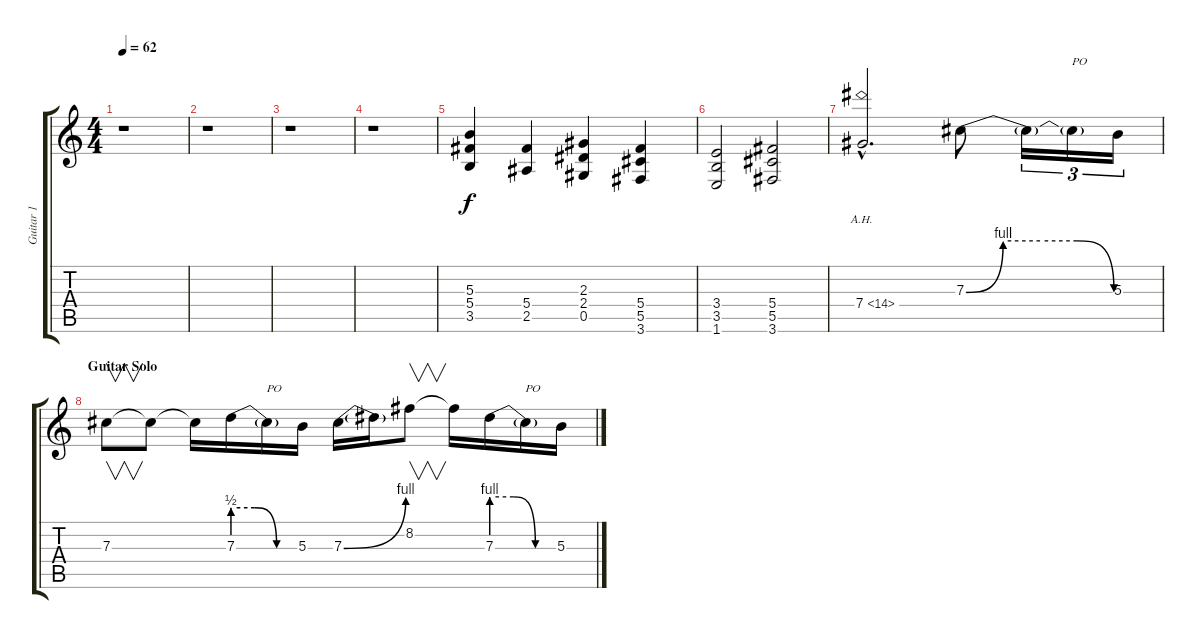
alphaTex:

\track ("Guitar 1" "Guitar 1") {instrument distortionguitar}
\staff {score tabs}
\tuning (Eb4 Bb3 Gb3 Db3 Ab2 Eb2) {hide}
\ts (4 4)
\tempo 62
\clef g2
\ks c
r.1{dy f} |
r.1 |
r.1 |
r.1 |
(5.3 5.4 3.5).4{instrument distortionguitar} (5.4 2.5).4 (2.3 2.4 0.5).4 (5.4 5.5 3.6).4 |
(3.4 3.5 1.6).2 (5.4 5.5 3.6).2 |
7.4{ah 7 hac}.2{d} 7.3{be (custom 0 0 15 4 30 4 45 4 60 0)}.8 7.3{t}.16{tu (3 2)} 7.3{t}.16{tu (3 2) txt "PO"} 5.3.16{tu (3 2)} |
\section ("" "Guitar Solo")
7.3.8{v} 7.3{t}.8 7.3{t}.16 7.3{be (custom 0 2 20 2 40 0 60 0)}.16 7.3{t}.16{txt "PO"} 5.3.16 7.3{be (bend 0 0 60 4)}.16 7.3{t}.16 8.2.8{v} 8.2{t}.16 7.3{be (custom 0 4 20 4 40 0 60 0)}.16 7.3{t}.16{txt "PO"} 5.3.16
